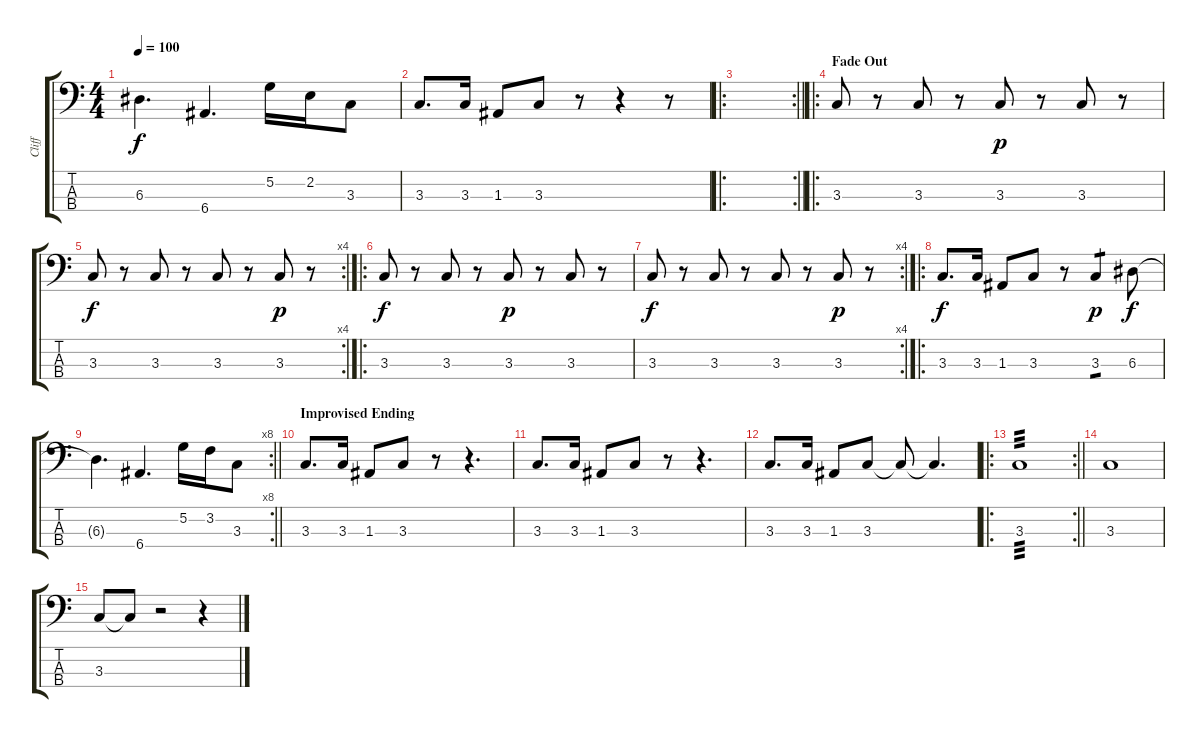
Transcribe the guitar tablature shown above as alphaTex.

\track ("Cliff" "Cliff") {instrument electricbassfinger}
\staff {score tabs}
\tuning (G2 D2 A1 E1) {hide}
\ts (4 4)
\tempo 100
\clef f4
\ks c
6.3{t}.4{d dy f} 6.4.4{d} 5.2.16 2.2.16 3.3.8 |
3.3.8{d} 3.3.16 1.3.8 3.3.8 r.8 r.4 r.8 |
\ro
\rc 2
\barLineRight lightlight
|
\ro
\section ("" "Fade Out")
3.3.8 r.8 3.3.8 r.8 3.3.8{dy p} r.8 3.3.8 r.8 |
\rc 4
3.3.8{dy f} r.8 3.3.8 r.8 3.3.8 r.8 3.3.8{dy p} r.8 |
\ro
3.3.8{dy f} r.8 3.3.8 r.8 3.3.8{dy p} r.8 3.3.8 r.8 |
\rc 4
3.3.8{dy f} r.8 3.3.8 r.8 3.3.8 r.8 3.3.8{dy p} r.8 |
\ro
3.3.8{d dy f} 3.3.16 1.3.8 3.3.8 r.8 3.3.4{tp 1 dy p} 6.3.8{dy f} |
\rc 8
\barLineRight lightlight
6.3{t}.4{d} 6.4.4{d} 5.2.16 3.2.16 3.3.8 |
\section ("" "Improvised Ending")
3.3.8{d} 3.3.16 1.3.8 3.3.8 r.8 r.4{d} |
3.3.8{d} 3.3.16 1.3.8 3.3.8 r.8 r.4{d} |
3.3.8{d} 3.3.16 1.3.8 3.3.8 3.3{t}.8 3.3{t}.4{d} |
\ro
\rc 2
\barLineRight lightlight
3.3.1{tp 3} |
3.3.1 |
3.3.8 3.3{t}.8 r.2 r.4
